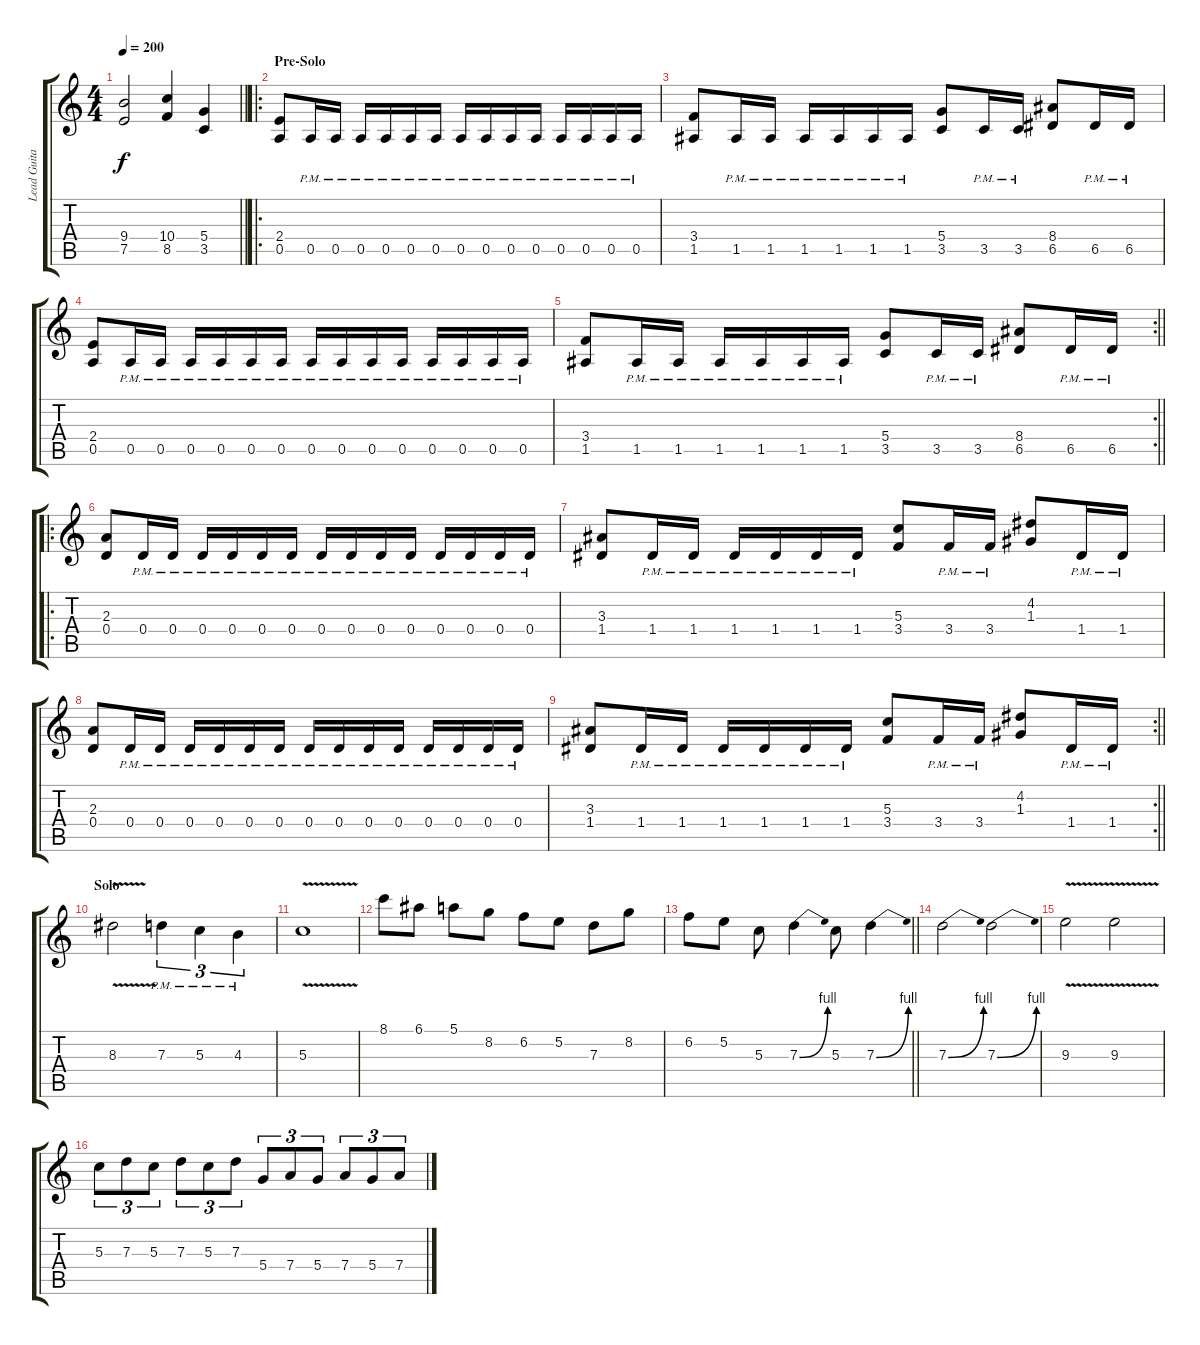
\track ("Lead Guitar" "Lead Guita") {instrument distortionguitar}
\staff {score tabs}
\tuning (E4 B3 G3 D3 A2 E2) {hide}
\ts (4 4)
\tempo 200
\clef g2
\barLineRight lightlight
\ks c
(9.4 7.5).2{dy f} (10.4 8.5).4 (5.4 3.5).4 |
\ro
\section ("" "Pre-Solo")
(2.4 0.5).8 0.5{pm}.16 0.5{pm}.16 0.5{pm}.16 0.5{pm}.16 0.5{pm}.16 0.5{pm}.16 0.5{pm}.16 0.5{pm}.16 0.5{pm}.16 0.5{pm}.16 0.5{pm}.16 0.5{pm}.16 0.5{pm}.16 0.5{pm}.16 |
(3.4 1.5).8 1.5{pm}.16 1.5{pm}.16 1.5{pm}.16 1.5{pm}.16 1.5{pm}.16 1.5{pm}.16 (5.4 3.5).8 3.5{pm}.16 3.5{pm}.16 (8.4 6.5).8 6.5{pm}.16 6.5{pm}.16 |
(2.4 0.5).8 0.5{pm}.16 0.5{pm}.16 0.5{pm}.16 0.5{pm}.16 0.5{pm}.16 0.5{pm}.16 0.5{pm}.16 0.5{pm}.16 0.5{pm}.16 0.5{pm}.16 0.5{pm}.16 0.5{pm}.16 0.5{pm}.16 0.5{pm}.16 |
\rc 2
\barLineRight lightlight
(3.4 1.5).8 1.5{pm}.16 1.5{pm}.16 1.5{pm}.16 1.5{pm}.16 1.5{pm}.16 1.5{pm}.16 (5.4 3.5).8 3.5{pm}.16 3.5{pm}.16 (8.4 6.5).8 6.5{pm}.16 6.5{pm}.16 |
\ro
(2.3 0.4).8 0.4{pm}.16 0.4{pm}.16 0.4{pm}.16 0.4{pm}.16 0.4{pm}.16 0.4{pm}.16 0.4{pm}.16 0.4{pm}.16 0.4{pm}.16 0.4{pm}.16 0.4{pm}.16 0.4{pm}.16 0.4{pm}.16 0.4{pm}.16 |
(3.3 1.4).8 1.4{pm}.16 1.4{pm}.16 1.4{pm}.16 1.4{pm}.16 1.4{pm}.16 1.4{pm}.16 (5.3 3.4).8 3.4{pm}.16 3.4{pm}.16 (4.2 1.3).8 1.4{pm}.16 1.4{pm}.16 |
(2.3 0.4).8 0.4{pm}.16 0.4{pm}.16 0.4{pm}.16 0.4{pm}.16 0.4{pm}.16 0.4{pm}.16 0.4{pm}.16 0.4{pm}.16 0.4{pm}.16 0.4{pm}.16 0.4{pm}.16 0.4{pm}.16 0.4{pm}.16 0.4{pm}.16 |
\rc 2
\barLineRight lightlight
(3.3 1.4).8 1.4{pm}.16 1.4{pm}.16 1.4{pm}.16 1.4{pm}.16 1.4{pm}.16 1.4{pm}.16 (5.3 3.4).8 3.4{pm}.16 3.4{pm}.16 (4.2 1.3).8 1.4{pm}.16 1.4{pm}.16 |
\section ("" "Solo")
8.3{v}.2 7.3{pm}.4{tu (3 2)} 5.3{pm}.4{tu (3 2)} 4.3{pm}.4{tu (3 2)} |
5.3{v}.1 |
8.1.8 6.1.8 5.1.8 8.2.8 6.2.8 5.2.8 7.3.8 8.2.8 |
\barLineRight lightlight
6.2.8 5.2.8 5.3.8 7.3{be (bend 0 0 60 4)}.4 5.3.8 7.3{be (bend 0 0 60 4)}.4 |
7.3{be (bend 0 0 60 4)}.2 7.3{be (bend 0 0 60 4)}.2 |
9.3{v}.2 9.3{v}.2 |
5.3.8{tu (3 2)} 7.3.8{tu (3 2)} 5.3.8{tu (3 2)} 7.3.8{tu (3 2)} 5.3.8{tu (3 2)} 7.3.8{tu (3 2)} 5.4.8{tu (3 2)} 7.4.8{tu (3 2)} 5.4.8{tu (3 2)} 7.4.8{tu (3 2)} 5.4.8{tu (3 2)} 7.4.8{tu (3 2)}
